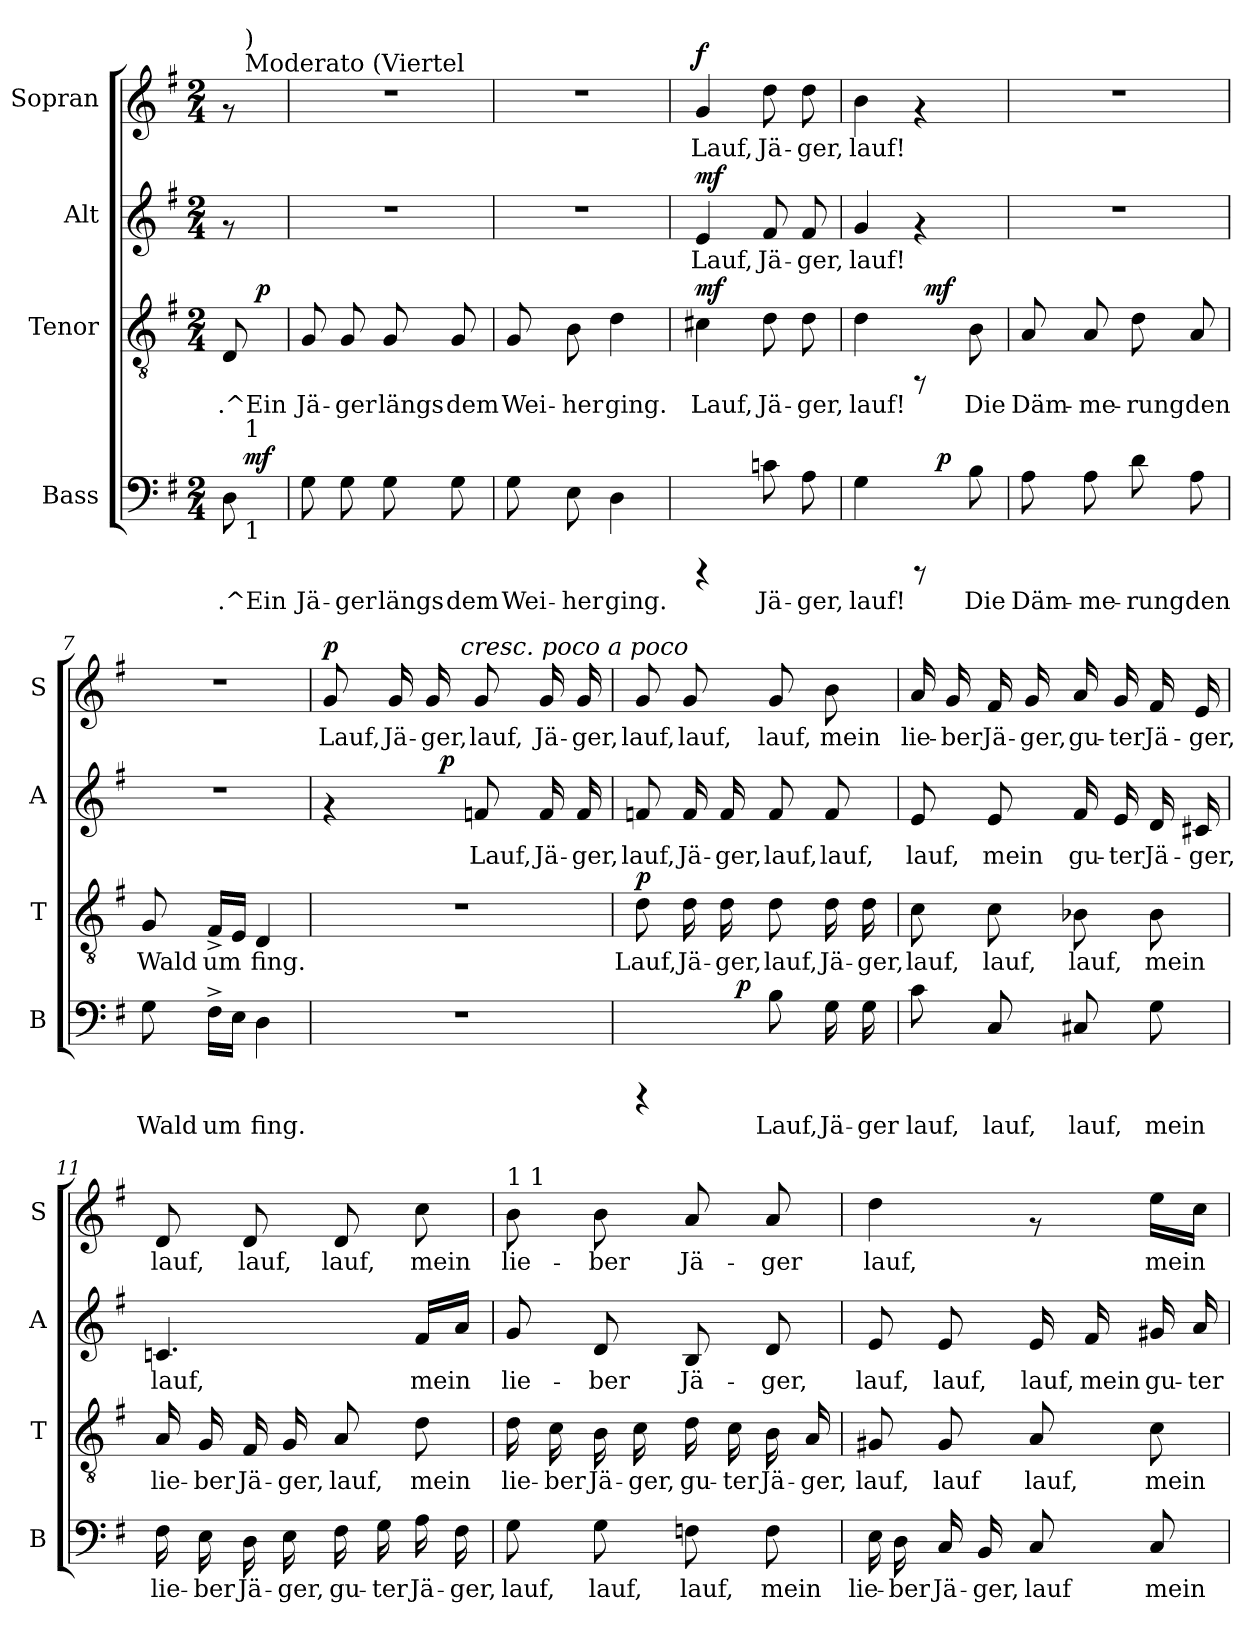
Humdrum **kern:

**kern	**text	**dynam	**kern	**text	**dynam	**kern	**text	**dynam	**kern	**text	**dynam
*part4	*part4	*part4	*part3	*part3	*part3	*part2	*part2	*part2	*part1	*part1	*part1
*staff4	*staff4	*staff4	*staff3	*staff3	*staff3	*staff2	*staff2	*staff2	*staff1	*staff1	*staff1
*I"Bass	*	*	*I"Tenor	*	*	*I"Alt	*	*	*I"Sopran	*	*
*I'B	*	*	*I'T	*	*	*I'A	*	*	*I'S	*	*
!!LO:PB:g=z
*stria5	*	*	*stria5	*	*	*stria5	*	*	*stria5	*	*
*clefF4	*	*	*clefGv2	*	*	*clefG2	*	*	*clefG2	*	*
*k[f#]	*	*	*k[f#]	*	*	*k[f#]	*	*	*k[f#]	*	*
*G:	*	*	*G:	*	*	*G:	*	*	*G:	*	*
*M2/4	*	*	*M2/4	*	*	*M2/4	*	*	*M2/4	*	*
=1	=1	=1	=1	=1	=1	=1	=1	=1	=1	=1	=1
!	!LO:LY:b:rj	!	!	!LO:LY:b:rj	!	!	!	!	!	!	!
*^	*	*	*^	*	*	*	*	*	*^	*	*
8D\	32.ryy	.^Ein	.	8D/	16ryy	.^Ein	.	8rf	.	.	8rf	32.ryy	.	.
*	*	*	*	*	*	*	*	*	*	*	*MM90	*	*	*
!	!	!	!	!	!	!	!	!	!	!	!	!LO:TX:a:t=Moderato (Viertel	!	!
!	!	!	!	!	!	!	!	!	!	!	!	!LO:TX:a:t=)	!	!
!	!LO:TX:a:t=1	!	!	!	!	!	!	!	!	!	!	!	!	!
!	!LO:TX:b:t=1	!	!	!	!	!	!	!	!	!	!	!	!	!
!	!	!	!LO:DY:a	!	!	!	!	!	!	!	!	!	!	!
.	16ryy	.	mf	.	.	.	.	.	.	.	.	16ryy	.	.
!	!	!	!	!	!	!	!LO:DY:a	!	!	!	!	!	!	!
.	.	.	.	.	16ryy	.	p	.	.	.	.	.	.	.
.	64ryy	.	.	.	.	.	.	.	.	.	.	64ryy	.	.
=2	=2	=2	=2	=2	=2	=2	=2	=2	=2	=2	=2	=2	=2	=2
!	!	!LO:LY:b:rj	!	!	!	!LO:LY:b:rj	!	!	!	!	!	!	!	!
*v	*v	*	*	*	*	*	*	*	*	*	*v	*v	*	*
*	*	*	*v	*v	*	*	*	*	*	*	*	*
8G\	Jä-	.	8G/	Jä-	.	2r	.	.	2r	.	.
!	!LO:LY:b:rj	!	!	!LO:LY:b:rj	!	!	!	!	!	!	!
8G\	-ger	.	8G/	-ger	.	.	.	.	.	.	.
!	!LO:LY:b:rj	!	!	!LO:LY:b:rj	!	!	!	!	!	!	!
8G\	längs	.	8G/	längs	.	.	.	.	.	.	.
!	!LO:LY:b:rj	!	!	!LO:LY:b:rj	!	!	!	!	!	!	!
8G\	dem	.	8G/	dem	.	.	.	.	.	.	.
=3	=3	=3	=3	=3	=3	=3	=3	=3	=3	=3	=3
!	!LO:LY:b:rj	!	!	!LO:LY:b:rj	!	!	!	!	!	!	!
8G\	Wei-	.	8G/	Wei-	.	2r	.	.	2r	.	.
!	!LO:LY:b:rj	!	!	!LO:LY:b:rj	!	!	!	!	!	!	!
8E\	-her	.	8B\	-her	.	.	.	.	.	.	.
!	!LO:LY:b:rj	!	!	!LO:LY:b:rj	!	!	!	!	!	!	!
4D\	ging.	.	4d\	ging.	.	.	.	.	.	.	.
=4	=4	=4	=4	=4	=4	=4	=4	=4	=4	=4	=4
!	!	!	!	!LO:LY:b:rj	!LO:DY:a	!	!LO:LY:b:cj	!LO:DY:a	!	!LO:LY:b:cj	!LO:DY:a
4rCCC	.	.	4c#X\	Lauf,	mf	4e/	Lauf,	mf	4g/	Lauf,	f
!	!LO:LY:b:rj	!	!	!LO:LY:b:rj	!	!	!LO:LY:b:cj	!	!	!LO:LY:b:cj	!
8cn\	Jä-	.	8d\	Jä-	.	8f#/	Jä-	.	8dd\	Jä-	.
!	!LO:LY:b:rj	!	!	!LO:LY:b:rj	!	!	!LO:LY:b:cj	!	!	!LO:LY:b:cj	!
8A\	-ger,	.	8d\	-ger,	.	8f#/	-ger,	.	8dd\	-ger,	.
=5	=5	=5	=5	=5	=5	=5	=5	=5	=5	=5	=5
!	!LO:LY:b:rj	!	!	!LO:LY:b:rj	!	!	!LO:LY:b:cj	!	!	!LO:LY:b:cj	!
*^	*	*	*^	*	*	*	*	*	*	*	*
4G\	4ryy	lauf!	.	4d\	4ryy	lauf!	.	4g/	lauf!	.	4b\	lauf!	.
8rCCC	32ryy	.	.	8rFF	64ryy	.	.	4rf	.	.	4rf	.	.
!	!	!	!	!	!	!	!LO:DY:a	!	!	!	!	!	!
.	.	.	.	.	8...ryy	.	mf	.	.	.	.	.	.
!	!	!	!LO:DY:a	!	!	!	!	!	!	!	!	!	!
.	8..ryy	.	p	.	.	.	.	.	.	.	.	.	.
!	!	!LO:LY:b:rj	!	!	!	!LO:LY:b:rj	!	!	!	!	!	!	!
8B\	.	Die	.	8B\	.	Die	.	.	.	.	.	.	.
=6	=6	=6	=6	=6	=6	=6	=6	=6	=6	=6	=6	=6	=6
!	!	!LO:LY:b:rj	!	!	!	!LO:LY:b:rj	!	!	!	!	!	!	!
*v	*v	*	*	*	*	*	*	*	*	*	*	*	*
*	*	*	*v	*v	*	*	*	*	*	*	*	*
8A\	Däm-	.	8A/	Däm-	.	2r	.	.	2r	.	.
!	!LO:LY:b:rj	!	!	!LO:LY:b:rj	!	!	!	!	!	!	!
8A\	-me-	.	8A/	-me-	.	.	.	.	.	.	.
!	!LO:LY:b:rj	!	!	!LO:LY:b:rj	!	!	!	!	!	!	!
8d\	-rung	.	8d\	-rung	.	.	.	.	.	.	.
!	!LO:LY:b:rj	!	!	!LO:LY:b:rj	!	!	!	!	!	!	!
8A\	den	.	8A/	den	.	.	.	.	.	.	.
=7	=7	=7	=7	=7	=7	=7	=7	=7	=7	=7	=7
!	!LO:LY:b:rj	!	!	!LO:LY:b:rj	!	!	!	!	!	!	!
8G\	Wald	.	8G/	Wald	.	2r	.	.	2r	.	.
!	!LO:LY:b:rj	!	!	!LO:LY:b:rj	!	!	!	!	!	!	!
16F#^<\L	um-	.	16F#^>/L	um-	.	.	.	.	.	.	.
!	!LO:LY:b:rj	!	!	!LO:LY:b:rj	!	!	!	!	!	!	!
16E\J	--	.	16E/J	--	.	.	.	.	.	.	.
!	!LO:LY:b:rj	!	!	!LO:LY:b:rj	!	!	!	!	!	!	!
4D\	-fing.	.	4D/	-fing.	.	.	.	.	.	.	.
!!LO:LB:g=z
=8	=8	=8	=8	=8	=8	=8	=8	=8	=8	=8	=8
!	!	!	!	!	!	!	!	!	!	!LO:LY:b:cj	!LO:DY:a
*	*	*	*	*	*	*^	*	*	*^	*	*
2r	.	.	2r	.	.	4rf	8ryy	.	.	8g/	8...ryy	Lauf,	p
!	!	!	!	!	!	!	!	!	!	!	!	!LO:LY:b:cj	!
.	.	.	.	.	.	.	16ryy	.	.	16g/	.	Jä-	.
!	!	!	!	!	!	!	!	!	!	!	!	!LO:LY:b:cj	!
.	.	.	.	.	.	.	64ryy	.	.	16g/	.	-ger,	.
!	!	!	!	!	!	!	!	!	!LO:DY:a	!	!	!	!
.	.	.	.	.	.	.	4ryy	.	p	.	.	.	.
!	!	!	!	!	!	!	!	!	!	!	!LO:TX:a:i:t=cresc. poco a poco	!	!
.	.	.	.	.	.	.	.	.	.	.	4ryy	.	.
!	!	!	!	!	!	!	!	!LO:LY:b:cj	!	!	!	!LO:LY:b:cj	!
.	.	.	.	.	.	8fn/	.	Lauf,	.	8g/	.	lauf,	.
!	!	!	!	!	!	!	!	!LO:LY:b:cj	!	!	!	!LO:LY:b:cj	!
.	.	.	.	.	.	16f/	.	Jä-	.	16g/	.	Jä-	.
!	!	!	!	!	!	!	!	!LO:LY:b:cj	!	!	!	!LO:LY:b:cj	!
.	.	.	.	.	.	16f/	.	-ger,	.	16g/	.	-ger,	.
.	.	.	.	.	.	.	32.ryy	.	.	.	.	.	.
.	.	.	.	.	.	.	.	.	.	.	64ryy	.	.
=9	=9	=9	=9	=9	=9	=9	=9	=9	=9	=9	=9	=9	=9
!	!	!	!	!LO:LY:b:rj	!LO:DY:a	!	!	!LO:LY:b:cj	!	!	!	!LO:LY:b:cj	!
*	*	*	*	*	*	*v	*v	*	*	*	*	*	*
*^	*	*	*	*	*	*	*	*	*v	*v	*	*
4rCCC	8ryy	.	.	8d\	Lauf,	p	8fn/	lauf,	.	8g/	lauf,	.
!	!	!	!	!	!LO:LY:b:rj	!	!	!LO:LY:b:cj	!	!	!LO:LY:b:cj	!
.	16ryy	.	.	16d\	Jä-	.	16f/	Jä-	.	8g/	lauf,	.
!	!	!	!	!	!LO:LY:b:rj	!	!	!LO:LY:b:cj	!	!	!	!
.	64ryy	.	.	16d\	-ger,	.	16f/	-ger,	.	.	.	.
!	!	!	!LO:DY:a	!	!	!	!	!	!	!	!	!
.	4ryy	.	p	.	.	.	.	.	.	.	.	.
!	!	!LO:LY:b:rj	!	!	!LO:LY:b:rj	!	!	!LO:LY:b:cj	!	!	!LO:LY:b:cj	!
8B\	.	Lauf,	.	8d\	lauf,	.	8f/	lauf,	.	8g/	lauf,	.
!	!	!LO:LY:b:rj	!	!	!LO:LY:b:rj	!	!	!LO:LY:b:cj	!	!	!LO:LY:b:cj	!
16G\	.	Jä-	.	16d\	Jä-	.	8f/	lauf,	.	8b\	mein	.
!	!	!LO:LY:b:rj	!	!	!LO:LY:b:rj	!	!	!	!	!	!	!
16G\	.	-ger	.	16d\	-ger,	.	.	.	.	.	.	.
.	32.ryy	.	.	.	.	.	.	.	.	.	.	.
=10	=10	=10	=10	=10	=10	=10	=10	=10	=10	=10	=10	=10
!	!	!LO:LY:b:rj	!	!	!LO:LY:b:rj	!	!	!LO:LY:b:cj	!	!	!LO:LY:b:cj	!
*v	*v	*	*	*	*	*	*	*	*	*	*	*
8c\	lauf,	.	8c\	lauf,	.	8e/	lauf,	.	16a/	lie-	.
!	!	!	!	!	!	!	!	!	!	!LO:LY:b:cj	!
.	.	.	.	.	.	.	.	.	16g/	-ber	.
!	!LO:LY:b:rj	!	!	!LO:LY:b:rj	!	!	!LO:LY:b:cj	!	!	!LO:LY:b:cj	!
8C/	lauf,	.	8c\	lauf,	.	8e/	mein	.	16f#/	Jä-	.
!	!	!	!	!	!	!	!	!	!	!LO:LY:b:cj	!
.	.	.	.	.	.	.	.	.	16g/	-ger,	.
!	!LO:LY:b:rj	!	!	!LO:LY:b:rj	!	!	!LO:LY:b:cj	!	!	!LO:LY:b:cj	!
8C#X/	lauf,	.	8B-X\	lauf,	.	16f#/	gu-	.	16a/	gu-	.
!	!	!	!	!	!	!	!LO:LY:b:cj	!	!	!LO:LY:b:cj	!
.	.	.	.	.	.	16e/	-ter	.	16g/	-ter	.
!	!LO:LY:b:rj	!	!	!LO:LY:b:rj	!	!	!LO:LY:b:cj	!	!	!LO:LY:b:cj	!
8G\	mein	.	8B-\	mein	.	16d/	Jä-	.	16f#/	Jä-	.
!	!	!	!	!	!	!	!LO:LY:b:cj	!	!	!LO:LY:b:cj	!
.	.	.	.	.	.	16c#X/	-ger,	.	16e/	-ger,	.
=11	=11	=11	=11	=11	=11	=11	=11	=11	=11	=11	=11
!	!LO:LY:b:rj	!	!	!LO:LY:b:rj	!	!	!LO:LY:b:cj	!	!	!LO:LY:b:cj	!
16F#\	lie-	.	16A/	lie-	.	4.cn/	lauf,	.	8d/	lauf,	.
!	!LO:LY:b:rj	!	!	!LO:LY:b:rj	!	!	!	!	!	!	!
16E\	-ber	.	16G/	-ber	.	.	.	.	.	.	.
!	!LO:LY:b:rj	!	!	!LO:LY:b:rj	!	!	!	!	!	!LO:LY:b:cj	!
16D\	Jä-	.	16F#/	Jä-	.	.	.	.	8d/	lauf,	.
!	!LO:LY:b:rj	!	!	!LO:LY:b:rj	!	!	!	!	!	!	!
16E\	-ger,	.	16G/	-ger,	.	.	.	.	.	.	.
!	!LO:LY:b:rj	!	!	!LO:LY:b:rj	!	!	!	!	!	!LO:LY:b:cj	!
16F#\	gu-	.	8A/	lauf,	.	.	.	.	8d/	lauf,	.
!	!LO:LY:b:rj	!	!	!	!	!	!	!	!	!	!
16G\	-ter	.	.	.	.	.	.	.	.	.	.
!	!LO:LY:b:rj	!	!	!LO:LY:b:rj	!	!	!LO:LY:b:cj	!	!	!LO:LY:b:cj	!
16A\	Jä-	.	8d\	mein	.	16f#/L	mein	.	8cc\	mein	.
!	!LO:LY:b:rj	!	!	!	!	!	!LO:LY:b:cj	!	!	!	!
16F#\	-ger,	.	.	.	.	16a/J	.	.	.	.	.
!!LO:PB:g=z
=12	=12	=12	=12	=12	=12	=12	=12	=12	=12	=12	=12
!	!	!	!	!	!	!	!	!	!LO:TX:a:t=1 1	!	!
!	!LO:LY:b:rj	!	!	!LO:LY:b:rj	!	!	!LO:LY:b:cj	!	!	!LO:LY:b:cj	!
8G\	lauf,	.	16d\	lie-	.	8g/	lie-	.	8b\	lie-	.
!	!	!	!	!LO:LY:b:rj	!	!	!	!	!	!	!
.	.	.	16c\	-ber	.	.	.	.	.	.	.
!	!LO:LY:b:rj	!	!	!LO:LY:b:rj	!	!	!LO:LY:b:cj	!	!	!LO:LY:b:cj	!
8G\	lauf,	.	16B\	Jä-	.	8d/	-ber	.	8b\	-ber	.
!	!	!	!	!LO:LY:b:rj	!	!	!	!	!	!	!
.	.	.	16c\	-ger,	.	.	.	.	.	.	.
!	!LO:LY:b:rj	!	!	!LO:LY:b:rj	!	!	!LO:LY:b:cj	!	!	!LO:LY:b:cj	!
8Fn\	lauf,	.	16d\	gu-	.	8B/	Jä-	.	8a/	Jä-	.
!	!	!	!	!LO:LY:b:rj	!	!	!	!	!	!	!
.	.	.	16c\	-ter	.	.	.	.	.	.	.
!	!LO:LY:b:rj	!	!	!LO:LY:b:rj	!	!	!LO:LY:b:cj	!	!	!LO:LY:b:cj	!
8F\	mein	.	16B\	Jä-	.	8d/	-ger,	.	8a/	-ger	.
!	!	!	!	!LO:LY:b:rj	!	!	!	!	!	!	!
.	.	.	16A/	-ger,	.	.	.	.	.	.	.
=13	=13	=13	=13	=13	=13	=13	=13	=13	=13	=13	=13
!	!LO:LY:b:rj	!	!	!LO:LY:b:rj	!	!	!LO:LY:b:cj	!	!	!LO:LY:b:cj	!
16E\	lie-	.	8G#X/	lauf,	.	8e/	lauf,	.	4dd\	lauf,	.
!	!LO:LY:b:rj	!	!	!	!	!	!	!	!	!	!
16D\	-ber	.	.	.	.	.	.	.	.	.	.
!	!LO:LY:b:rj	!	!	!LO:LY:b:rj	!	!	!LO:LY:b:cj	!	!	!	!
16C/	Jä-	.	8G#/	lauf	.	8e/	lauf,	.	.	.	.
!	!LO:LY:b:rj	!	!	!	!	!	!	!	!	!	!
16BB/	-ger,	.	.	.	.	.	.	.	.	.	.
!	!LO:LY:b:rj	!	!	!LO:LY:b:rj	!	!	!LO:LY:b:cj	!	!	!	!
8C/	lauf	.	8A/	lauf,	.	16e/	lauf,	.	8rf	.	.
!	!	!	!	!	!	!	!LO:LY:b:cj	!	!	!	!
.	.	.	.	.	.	16f#/	mein	.	.	.	.
!	!LO:LY:b:rj	!	!	!LO:LY:b:rj	!	!	!LO:LY:b:cj	!	!	!LO:LY:b:cj	!
8C/	mein	.	8c\	mein	.	16g#X/	gu-	.	16ee\L	mein	.
!	!	!	!	!	!	!	!LO:LY:b:cj	!	!	!LO:LY:b:cj	!
.	.	.	.	.	.	16a/	-ter	.	16cc\J	.	.
=	=	=	=	=	=	=	=	=	=	=	=
*-	*-	*-	*-	*-	*-	*-	*-	*-	*-	*-	*-
